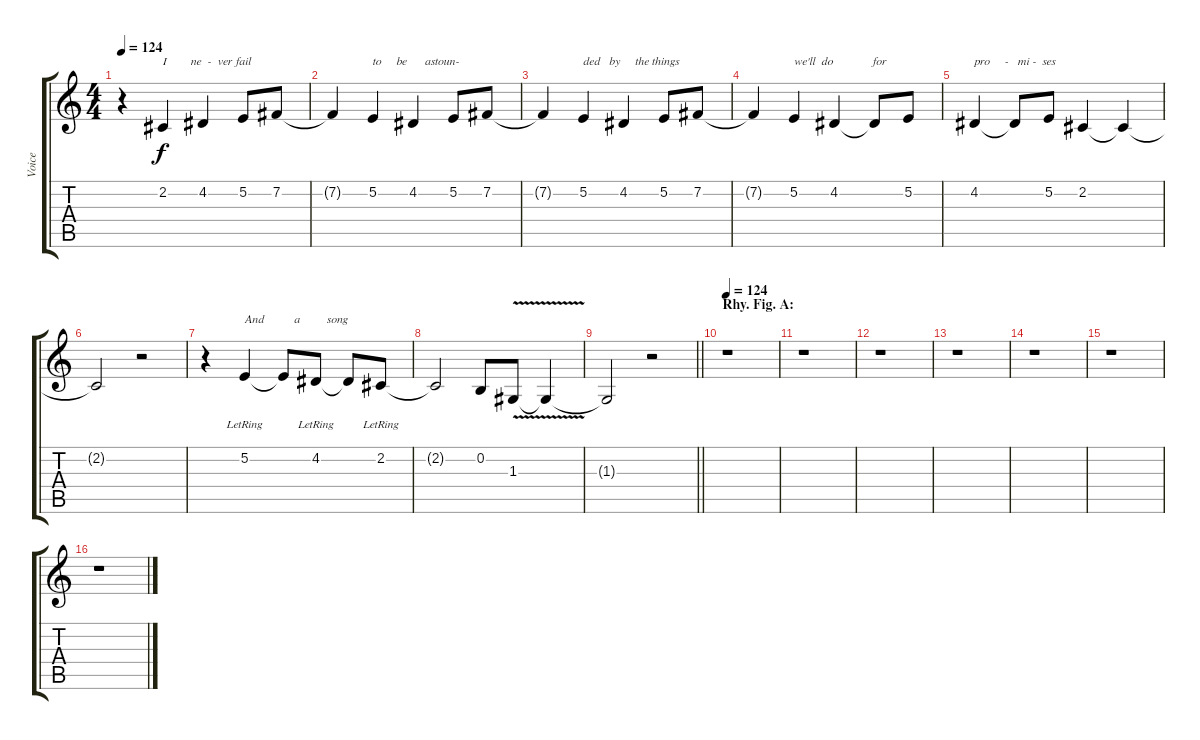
\track ("Voice" "Voice") {instrument oboe}
\staff {score tabs}
\tuning (E4 B3 G3 D3 A2 E2) {hide}
\ts (4 4)
\tempo 124
\clef g2
\ks c
r.4{dy f} 2.2.4{txt "I        ne  -  ver fail"} 4.2.4 5.2.8 7.2.8 |
7.2{t}.4 5.2.4{txt "to     be      astoun-"} 4.2.4 5.2.8 7.2.8 |
7.2{t}.4 5.2.4{txt "ded   by     the things"} 4.2.4 5.2.8 7.2.8 |
7.2{t}.4 5.2.4{txt "we'll  do             for"} 4.2.4 4.2{t}.8 5.2.8 |
4.2.4{txt "pro     -   mi -  ses"} 4.2{t}.8 5.2.8 2.2.4 2.2{t}.4 |
2.2{t}.2 r.2 |
r.4 5.2{lr}.4{txt "And          a         song"} 5.2{t}.8 4.2{lr}.8 4.2{t}.8 2.2{lr}.8 |
2.2{t}.2 0.2.8 1.3{v}.8 1.3{t}.4 |
\barLineRight lightlight
1.3{t}.2 r.2 |
\section ("" "Rhy. Fig. A:")
\tempo 124
r.1 |
r.1 |
r.1 |
r.1 |
r.1 |
r.1 |
r.1
